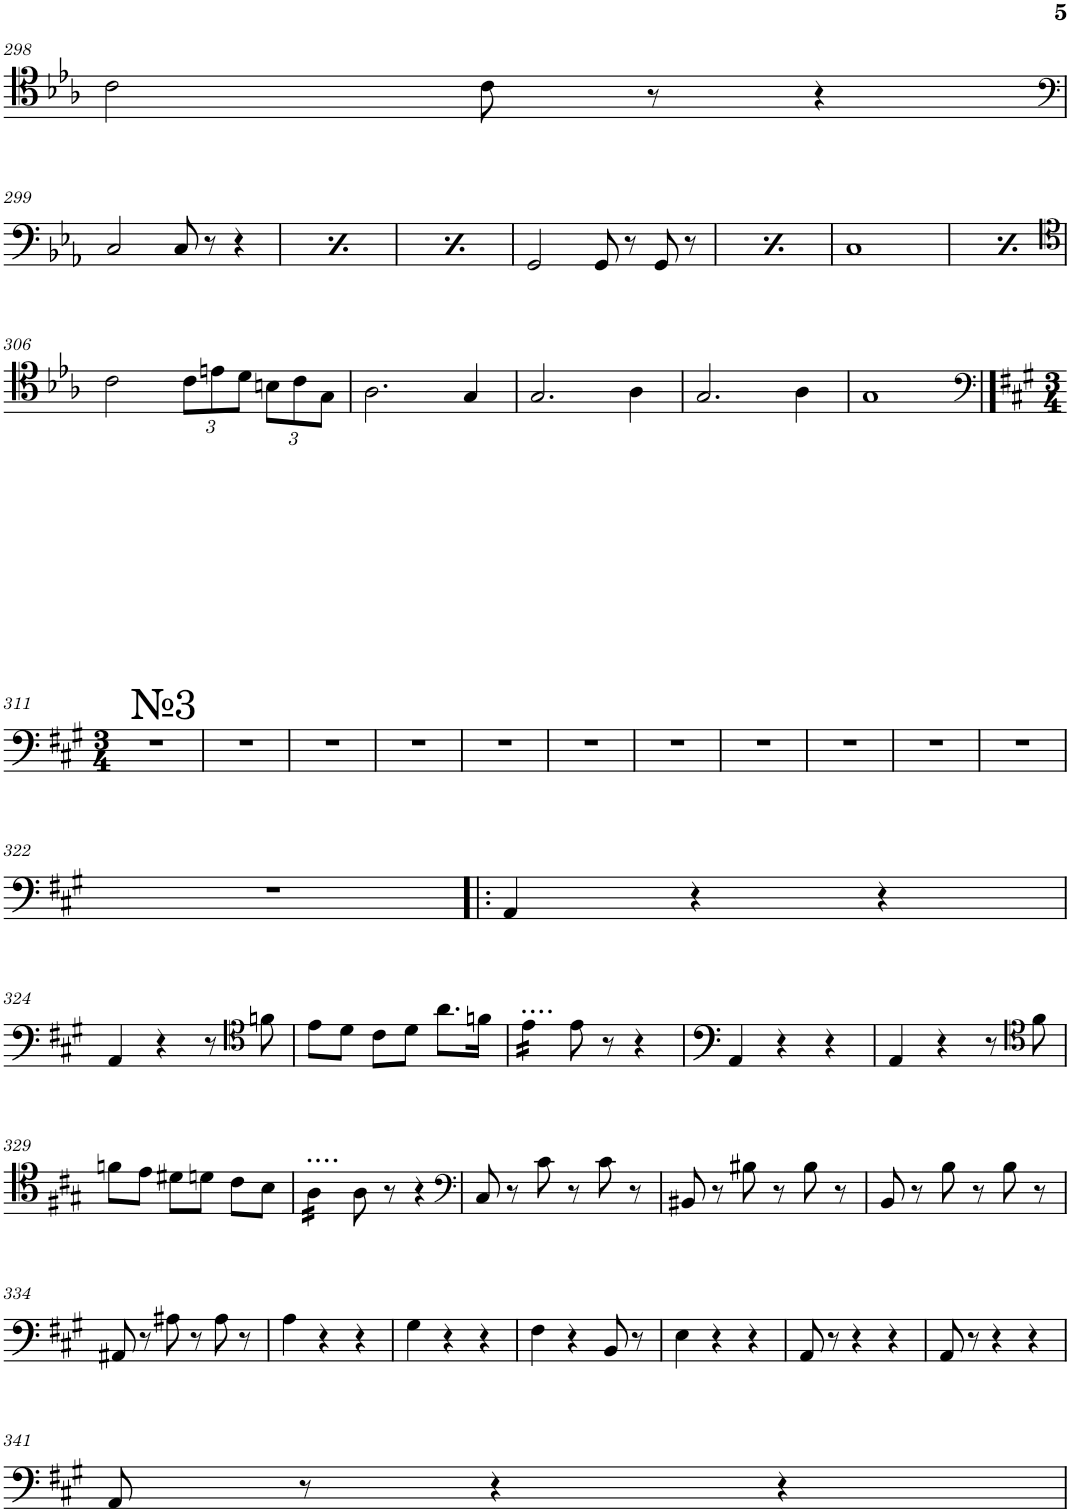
**kern
*part1
*staff1
*I"Piano
*I'Pno.
!!LO:PB:g=z
*clefF4
*k[b-e-a-]
*M4/4
*met(c)
=298
2c\
8c\
8r
4r
!!LO:LB:g=z
=299
*clefF4
2C/
8C/
8r
4r
=300
2C/
8C/
8r
4r
=301
2C/
8C/
8r
4r
=302
2GG/
8GG/
8r
8GG/
8r
=303
2GG/
8GG/
8r
8GG/
8r
=304
1C
=305
1C
!!LO:LB:g=z
=306
*clefC4
2c\
*Xbrackettup
12c\L
12en\
12d\J
12Bn\L
12c\
12G\J
=307
2.A-\
4G/
=308
2.G/
4A-\
=309
2.G/
4A-\
=310
1G
!!LO:LB:g=z
==311
*clefF4
*k[f#c#g#]
*M3/4
!LO:TX:a:t=№3
2.r
=312
2.r
=313
2.r
=314
2.r
=315
2.r
=316
2.r
=317
2.r
=318
2.r
=319
2.r
=320
2.r
=321
2.r
!!LO:LB:g=z
=322
2.r
=323!|:
4AA/
4r
4r
!!LO:LB:g=z
=324
4AA/
4r
8r
*clefC4
8fn\
=325
8e\L
8d\J
8c#\L
8d\J
8.a\L
16fn\Jk
=326
!LO:TX:a:t=....
*tremolo
16e\LL
16e\
16e\
16e\JJ
*Xtremolo
8e\
8r
4r
=327
4AA/
4r
4r
=328
4AA/
4r
8r
*clefC4
8f#\
!!LO:LB:g=z
=329
8fn\L
8e\J
8d#X\L
8dn\J
8c#\L
8B\J
=330
!LO:TX:a:t=....
*tremolo
16A\LL
16A\
16A\
16A\JJ
*Xtremolo
8A\
8r
4r
=331
*clefF4
8C#/
8r
8c#\
8r
8c#\
8r
=332
8BB#X/
8r
8B#X\
8r
8B#\
8r
=333
8BB/
8r
8B\
8r
8B\
8r
!!LO:LB:g=z
=334
8AA#X/
8r
8A#X\
8r
8A#\
8r
=335
4A\
4r
4r
=336
4G#\
4r
4r
=337
4F#\
4r
8BB/
8r
=338
4E\
4r
4r
=339
8AA/
8r
4r
4r
=340
8AA/
8r
4r
4r
!!LO:LB:g=z
=341
8AA/
8r
4r
4r
=
*-
